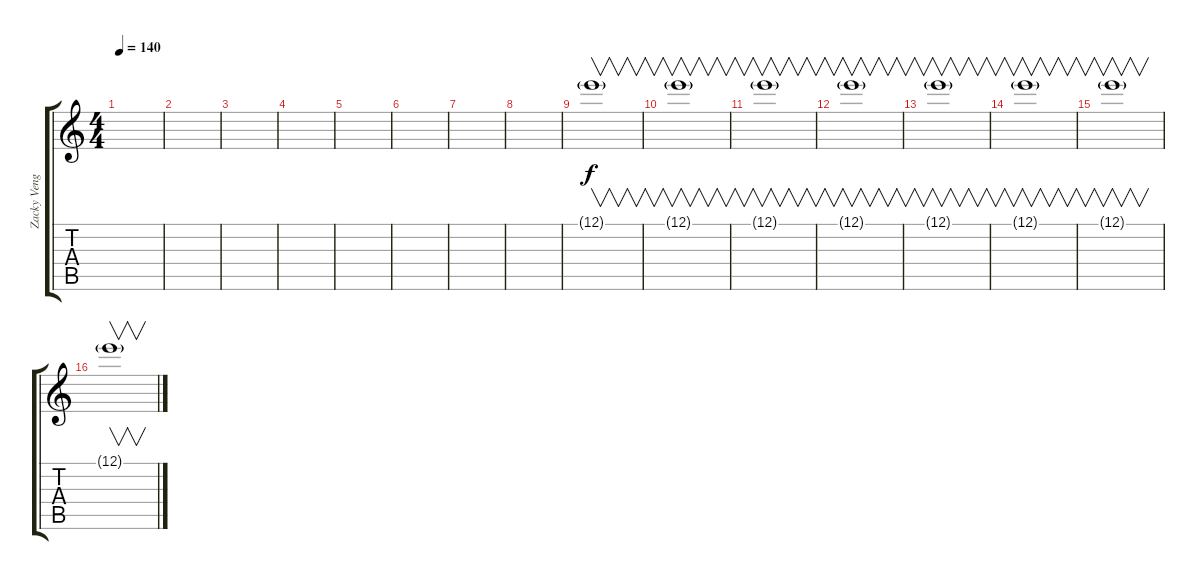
\track ("Zacky Vengeance" "Zacky Veng") {instrument overdrivenguitar}
\staff {score tabs}
\tuning (E4 B3 G3 D3 A2 E2) {hide}
\ts (4 4)
\tempo 140
\clef g2
\ks c
|
|
|
|
|
|
|
|
12.1{g}.1{v} |
12.1{g}.1{v} |
12.1{g}.1{v} |
12.1{g}.1{v} |
12.1{g}.1{v} |
12.1{g}.1{v} |
12.1{g}.1{v} |
12.1{g}.1{v}
